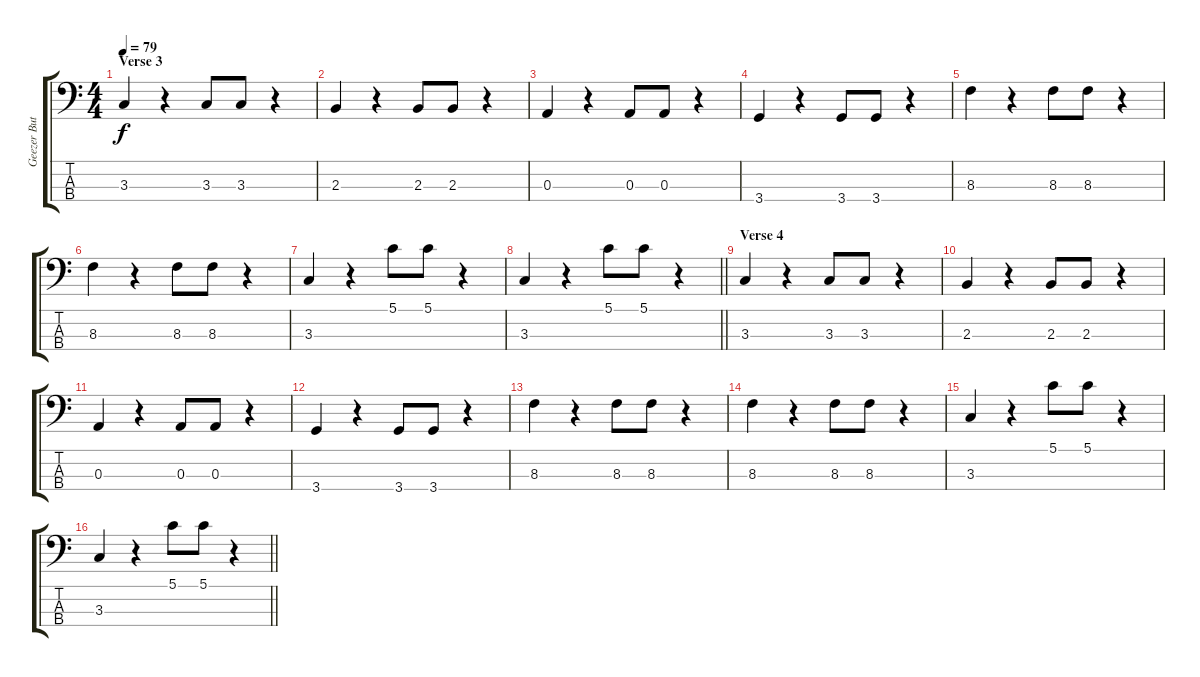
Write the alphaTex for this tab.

\track ("Geezer Butler" "Geezer But") {instrument electricbassfinger}
\staff {score tabs}
\tuning (G2 D2 A1 E1) {hide}
\ts (4 4)
\section ("" "Verse 3")
\tempo 79
\clef f4
\ks c
3.3.4{dy f} r.4 3.3.8 3.3.8 r.4 |
2.3.4 r.4 2.3.8 2.3.8 r.4 |
0.3.4 r.4 0.3.8 0.3.8 r.4 |
3.4.4 r.4 3.4.8 3.4.8 r.4 |
8.3.4 r.4 8.3.8 8.3.8 r.4 |
8.3.4 r.4 8.3.8 8.3.8 r.4 |
3.3.4 r.4 5.1.8 5.1.8 r.4 |
\barLineRight lightlight
3.3.4 r.4 5.1.8 5.1.8 r.4 |
\section ("" "Verse 4")
3.3.4 r.4 3.3.8 3.3.8 r.4 |
2.3.4 r.4 2.3.8 2.3.8 r.4 |
0.3.4 r.4 0.3.8 0.3.8 r.4 |
3.4.4 r.4 3.4.8 3.4.8 r.4 |
8.3.4 r.4 8.3.8 8.3.8 r.4 |
8.3.4 r.4 8.3.8 8.3.8 r.4 |
3.3.4 r.4 5.1.8 5.1.8 r.4 |
\barLineRight lightlight
3.3.4 r.4 5.1.8 5.1.8 r.4
